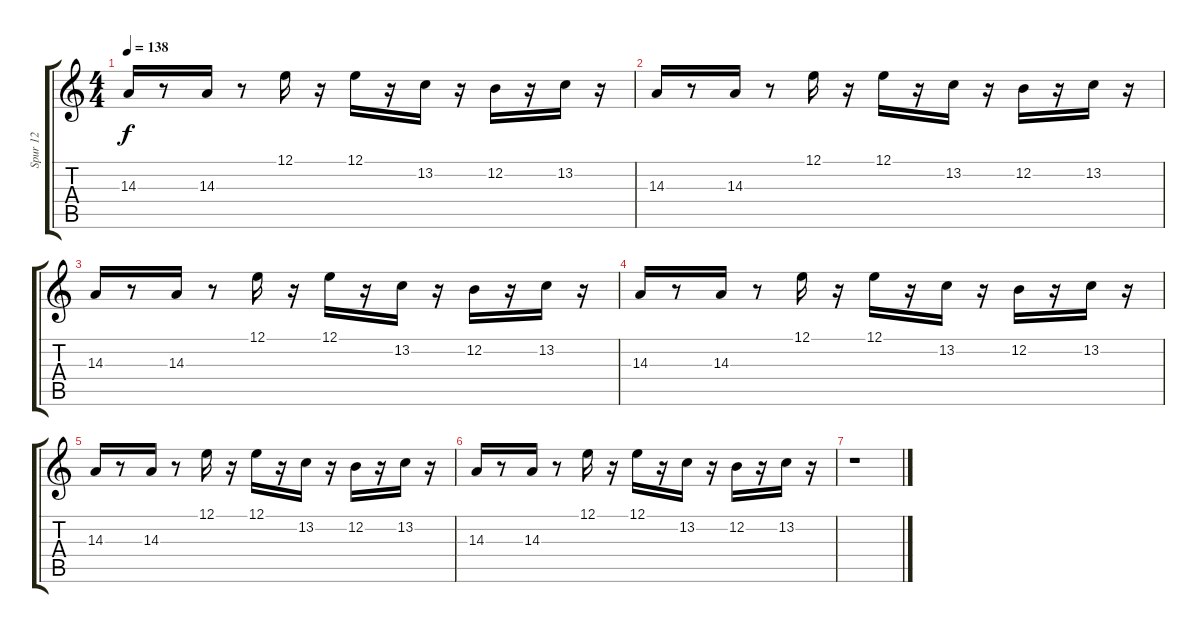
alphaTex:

\track ("Spur 12" "Spur 12") {instrument pizzicatostrings}
\staff {score tabs}
\tuning (E4 B3 G3 D3 A2 E2) {hide}
\ts (4 4)
\tempo 138
\clef g2
\ks c
14.3.16{dy f} r.8 14.3.16 r.8 12.1.16 r.16 12.1.16 r.16 13.2.16 r.16 12.2.16 r.16 13.2.16 r.16 |
14.3.16 r.8 14.3.16 r.8 12.1.16 r.16 12.1.16 r.16 13.2.16 r.16 12.2.16 r.16 13.2.16 r.16 |
14.3.16 r.8 14.3.16 r.8 12.1.16 r.16 12.1.16 r.16 13.2.16 r.16 12.2.16 r.16 13.2.16 r.16 |
14.3.16 r.8 14.3.16 r.8 12.1.16 r.16 12.1.16 r.16 13.2.16 r.16 12.2.16 r.16 13.2.16 r.16 |
14.3.16 r.8 14.3.16 r.8 12.1.16 r.16 12.1.16 r.16 13.2.16 r.16 12.2.16 r.16 13.2.16 r.16 |
14.3.16 r.8 14.3.16 r.8 12.1.16 r.16 12.1.16 r.16 13.2.16 r.16 12.2.16 r.16 13.2.16 r.16 |
r.1
